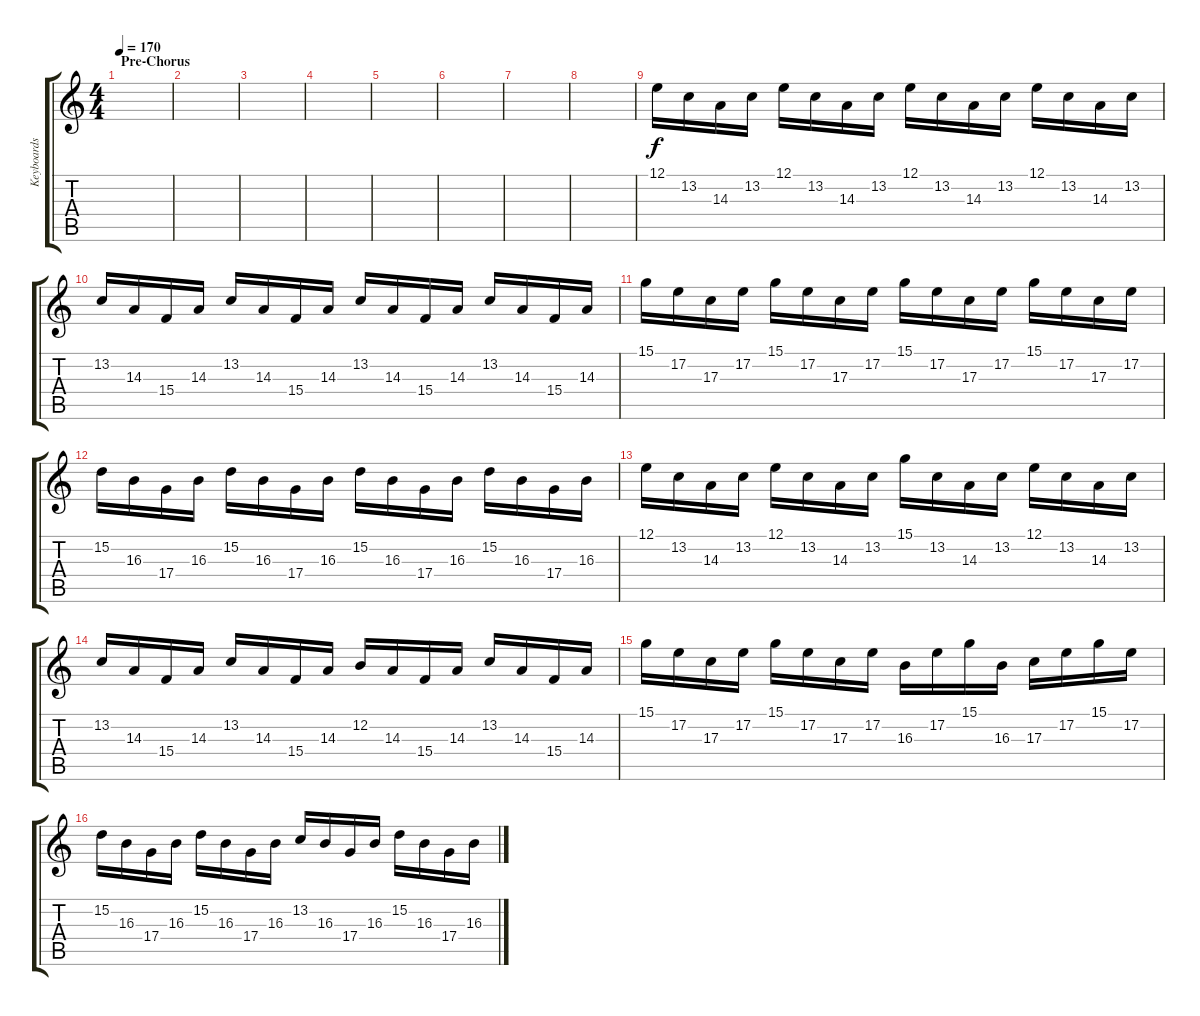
\track ("Keyboards" "Keyboards") {instrument pad1newage}
\staff {score tabs}
\tuning (E4 B3 G3 D3 A2 E2) {hide}
\ts (4 4)
\section ("" "Pre-Chorus")
\tempo 170
\clef g2
\ks c
|
|
|
|
|
|
|
|
12.1.16 13.2.16 14.3.16 13.2.16 12.1.16 13.2.16 14.3.16 13.2.16 12.1.16 13.2.16 14.3.16 13.2.16 12.1.16 13.2.16 14.3.16 13.2.16 |
13.2.16 14.3.16 15.4.16 14.3.16 13.2.16 14.3.16 15.4.16 14.3.16 13.2.16 14.3.16 15.4.16 14.3.16 13.2.16 14.3.16 15.4.16 14.3.16 |
15.1.16 17.2.16 17.3.16 17.2.16 15.1.16 17.2.16 17.3.16 17.2.16 15.1.16 17.2.16 17.3.16 17.2.16 15.1.16 17.2.16 17.3.16 17.2.16 |
15.2.16 16.3.16 17.4.16 16.3.16 15.2.16 16.3.16 17.4.16 16.3.16 15.2.16 16.3.16 17.4.16 16.3.16 15.2.16 16.3.16 17.4.16 16.3.16 |
12.1.16 13.2.16 14.3.16 13.2.16 12.1.16 13.2.16 14.3.16 13.2.16 15.1.16 13.2.16 14.3.16 13.2.16 12.1.16 13.2.16 14.3.16 13.2.16 |
13.2.16 14.3.16 15.4.16 14.3.16 13.2.16 14.3.16 15.4.16 14.3.16 12.2.16 14.3.16 15.4.16 14.3.16 13.2.16 14.3.16 15.4.16 14.3.16 |
15.1.16 17.2.16 17.3.16 17.2.16 15.1.16 17.2.16 17.3.16 17.2.16 16.3.16 17.2.16 15.1.16 16.3.16 17.3.16 17.2.16 15.1.16 17.2.16 |
15.2.16 16.3.16 17.4.16 16.3.16 15.2.16 16.3.16 17.4.16 16.3.16 13.2.16 16.3.16 17.4.16 16.3.16 15.2.16 16.3.16 17.4.16 16.3.16
